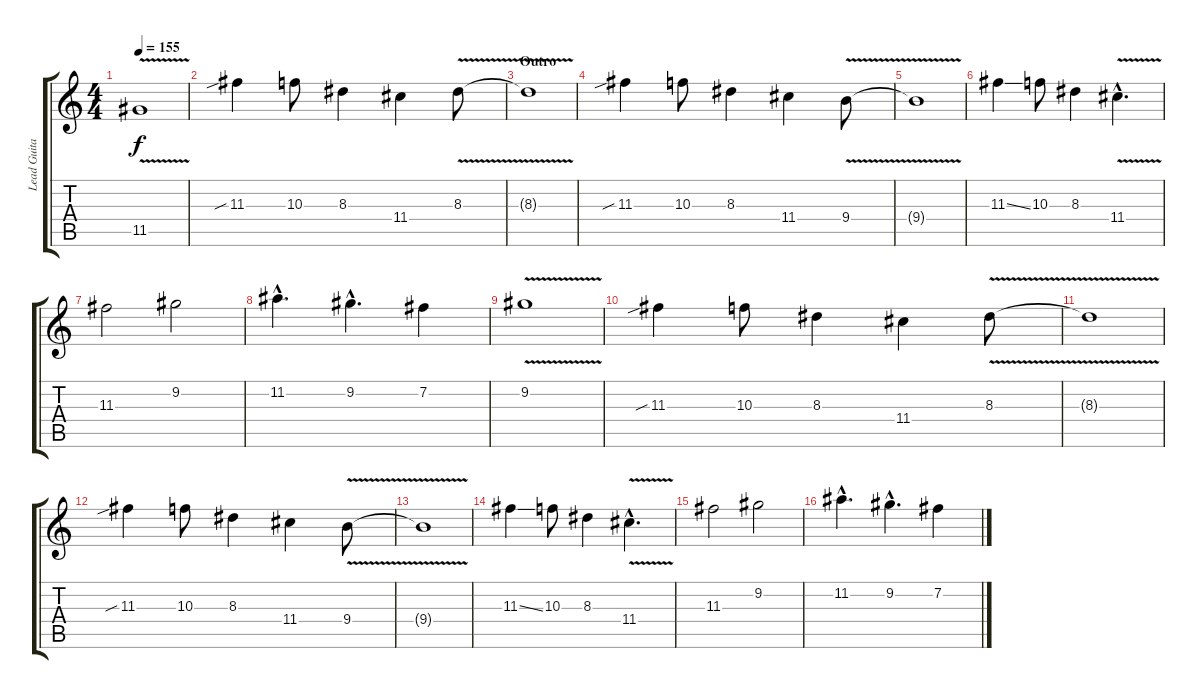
\track ("Lead Guitar" "Lead Guita") {instrument overdrivenguitar}
\staff {score tabs}
\tuning (E4 B3 G3 D3 A2 E2) {hide}
\ts (4 4)
\tempo 155
\clef g2
\ks c
11.5{v}.1{dy f} |
11.3{sib}.4 10.3.8 8.3.4 11.4.4 8.3{v}.8 |
\section ("" "Outro")
8.3{t}.1 |
11.3{sib}.4 10.3.8 8.3.4 11.4.4 9.4{v}.8 |
9.4{t}.1 |
11.3{ss}.4 10.3.8 8.3.4 11.4{v hac}.4{d} |
11.3.2 9.2.2 |
11.2{hac}.4{d} 9.2{hac}.4{d} 7.2.4 |
9.2{v}.1 |
11.3{sib}.4 10.3.8 8.3.4 11.4.4 8.3{v}.8 |
\section ("" "")
8.3{t}.1 |
11.3{sib}.4 10.3.8 8.3.4 11.4.4 9.4{v}.8 |
9.4{t}.1 |
11.3{ss}.4 10.3.8 8.3.4 11.4{v hac}.4{d} |
11.3.2 9.2.2 |
11.2{hac}.4{d} 9.2{hac}.4{d} 7.2.4
